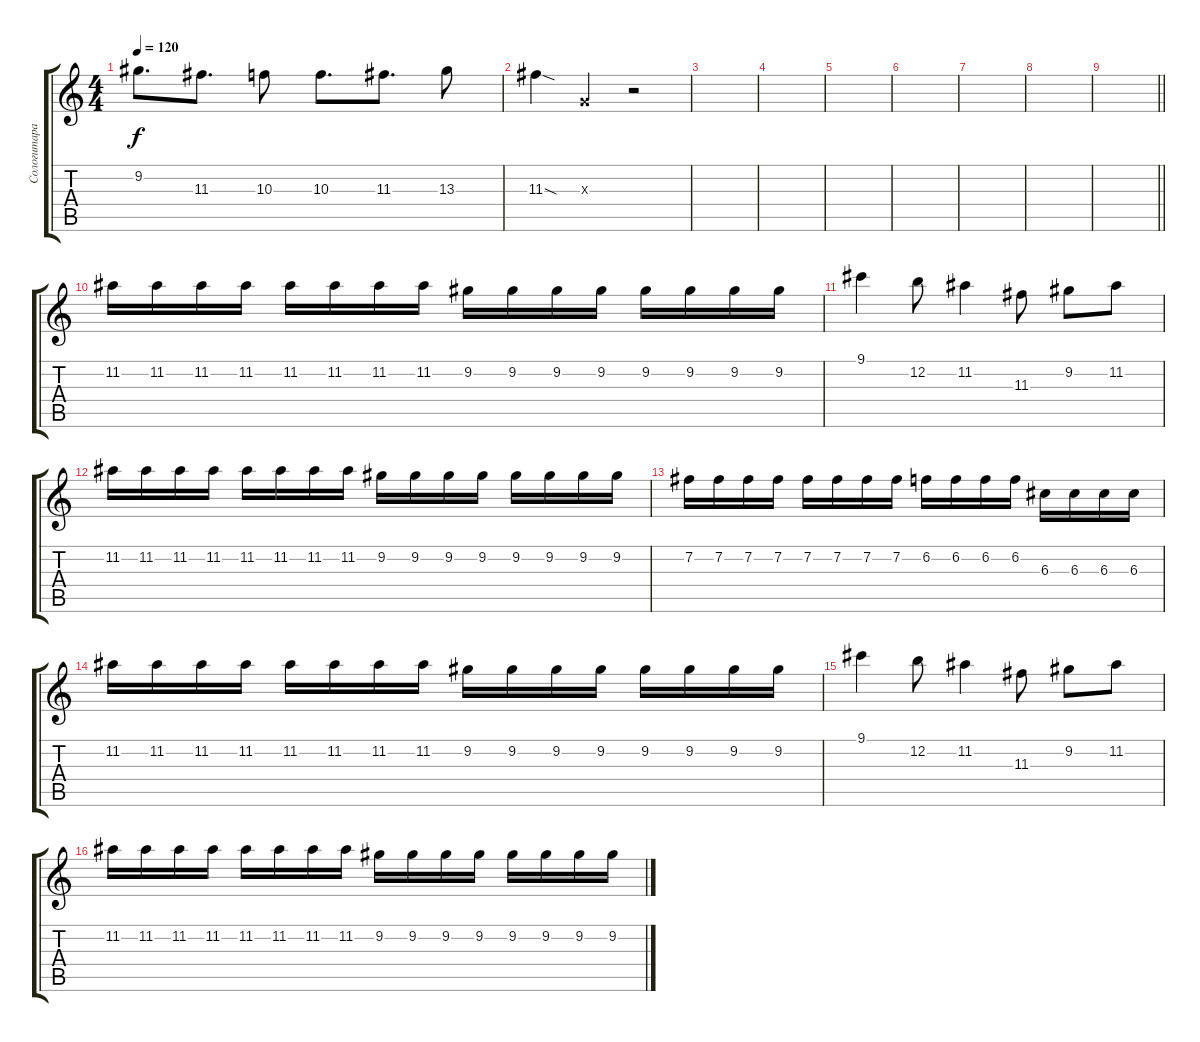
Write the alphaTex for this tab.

\track ("Сологитара " "Сологитара") {instrument distortionguitar}
\staff {score tabs}
\tuning (E4 B3 G3 D3 A2 E2) {hide}
\ts (4 4)
\tempo 120
\clef g2
\ks c
9.2.8{d dy f} 11.3.8{d} 10.3.8 10.3.8{d} 11.3.8{d} 13.3.8 |
11.3{sod}.4 0.3{x}.4 r.2 |
|
|
|
|
|
|
\barLineRight lightlight
|
\section ("" "")
11.2.16 11.2.16 11.2.16 11.2.16 11.2.16 11.2.16 11.2.16 11.2.16 9.2.16 9.2.16 9.2.16 9.2.16 9.2.16 9.2.16 9.2.16 9.2.16 |
9.1.4 12.2.8 11.2.4 11.3.8 9.2.8 11.2.8 |
11.2.16 11.2.16 11.2.16 11.2.16 11.2.16 11.2.16 11.2.16 11.2.16 9.2.16 9.2.16 9.2.16 9.2.16 9.2.16 9.2.16 9.2.16 9.2.16 |
7.2.16 7.2.16 7.2.16 7.2.16 7.2.16 7.2.16 7.2.16 7.2.16 6.2.16 6.2.16 6.2.16 6.2.16 6.3.16 6.3.16 6.3.16 6.3.16 |
11.2.16 11.2.16 11.2.16 11.2.16 11.2.16 11.2.16 11.2.16 11.2.16 9.2.16 9.2.16 9.2.16 9.2.16 9.2.16 9.2.16 9.2.16 9.2.16 |
9.1.4 12.2.8 11.2.4 11.3.8 9.2.8 11.2.8 |
11.2.16 11.2.16 11.2.16 11.2.16 11.2.16 11.2.16 11.2.16 11.2.16 9.2.16 9.2.16 9.2.16 9.2.16 9.2.16 9.2.16 9.2.16 9.2.16
